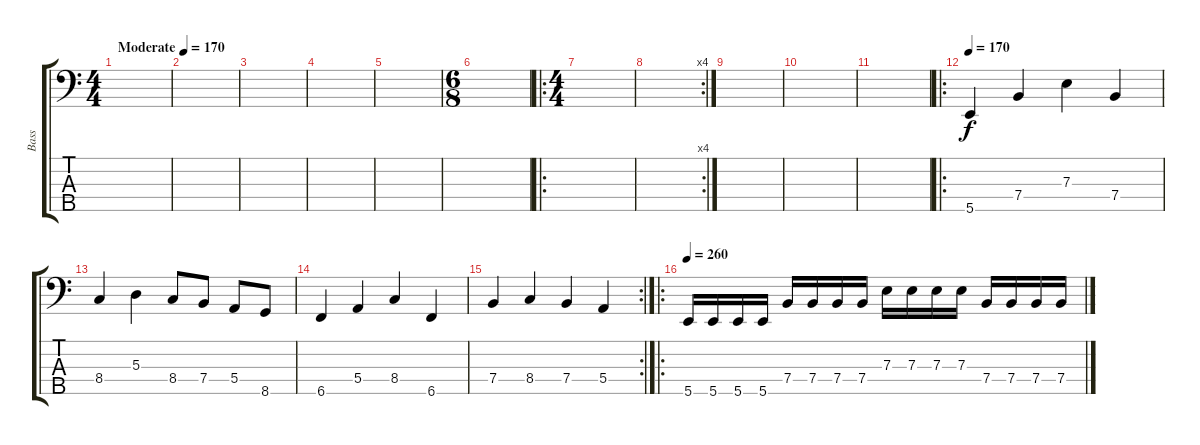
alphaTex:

\track ("Bass" "Bass") {instrument electricbassfinger}
\staff {score tabs}
\tuning (G2 D2 A1 E1 B0) {hide}
\ts (4 4)
\tempo (170 "Moderate")
\tempo 140
\tempo (170 "Moderate")
\clef f4
\ks c
|
|
|
|
|
\ts (6 8)
|
\ro
\ts (4 4)
|
\rc 4
|
|
|
|
\ro
\tempo 170
5.5.4 7.4.4 7.3.4 7.4.4 |
8.4.4 5.3.4 8.4.8 7.4.8 5.4.8 8.5.8 |
6.5.4 5.4.4 8.4.4 6.5.4 |
\rc 2
7.4.4 8.4.4 7.4.4 5.4.4 |
\ro
\tempo 260
5.5.16 5.5.16 5.5.16 5.5.16 7.4.16 7.4.16 7.4.16 7.4.16 7.3.16 7.3.16 7.3.16 7.3.16 7.4.16 7.4.16 7.4.16 7.4.16
